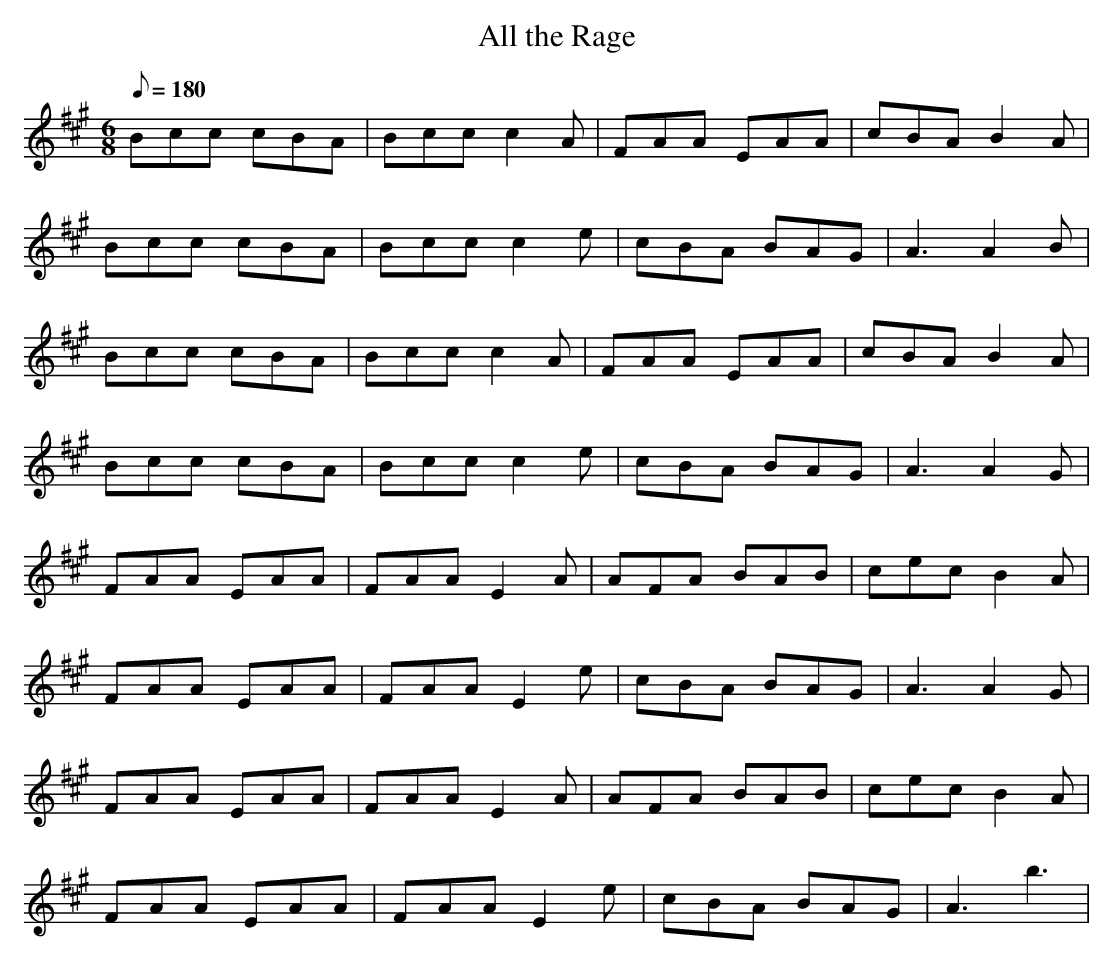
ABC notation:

X:1
T:All the Rage
M:6/8
L:1/8
Q:180
K:A
Bcc cBA|Bcc c2A|FAA EAA|cBA B2A|!
Bcc cBA|Bcc c2e|cBA BAG|A3 A2B|!
Bcc cBA|Bcc c2A|FAA EAA|cBA B2A|!
Bcc cBA|Bcc c2e|cBA BAG|A3 A2G|!
FAA EAA|FAA E2A|AFA BAB|cec B2A|!
FAA EAA|FAA E2e|cBA BAG|A3 A2G|!
FAA EAA|FAA E2A|AFA BAB|cec B2A|!
FAA EAA|FAA E2e|cBA BAG|A3 b3|!
